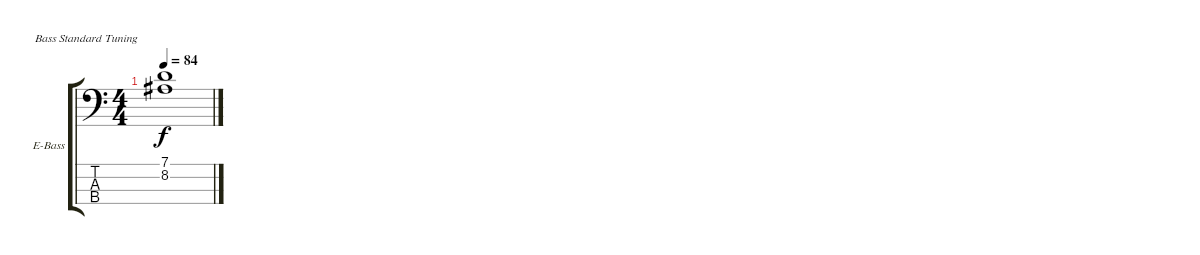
\bracketExtendMode groupsimilarinstruments
\firstSystemTrackNameOrientation horizontal
\otherSystemsTrackNameOrientation horizontal
\track ("Bass" "E-Bass") {instrument electricbassfinger}
\staff {score tabs}
\tuning (G2 D2 A1 E1)
\ts (4 4)
\tempo 84
\clef f4
\ks c
(7.1{t} 8.2{t}).1{dy f}
